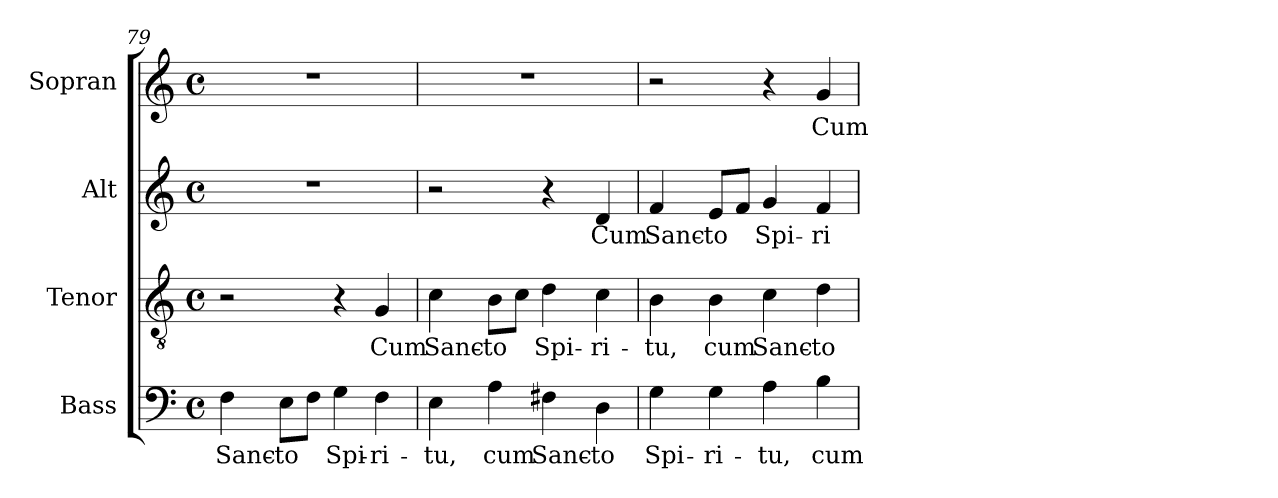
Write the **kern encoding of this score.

**kern	**text	**kern	**text	**kern	**text	**kern	**text
*part4	*part4	*part3	*part3	*part2	*part2	*part1	*part1
*staff4	*staff4	*staff3	*staff3	*staff2	*staff2	*staff1	*staff1
*I"Bass	*	*I"Tenor	*	*I"Alt	*	*I"Sopran	*
*I'B.	*	*I'T.	*	*I'A.	*	*I'S.	*
*clefF4	*	*clefGv2	*	*clefG2	*	*clefG2	*
*k[]	*	*k[]	*	*k[]	*	*k[]	*
*C:	*	*C:	*	*C:	*	*C:	*
*M4/4	*	*M4/4	*	*M4/4	*	*M4/4	*
*met(c)	*	*met(c)	*	*met(c)	*	*met(c)	*
=79	=79	=79	=79	=79	=79	=79	=79
!	!LO:LY:b	!	!	!	!	!	!
4F\	Sanc-	2r	.	1r	.	1r	.
!	!LO:LY:b	!	!	!	!	!	!
8E\L	-to	.	.	.	.	.	.
8F\J	.	.	.	.	.	.	.
!	!LO:LY:b	!	!	!	!	!	!
4G\	Spi-	4r	.	.	.	.	.
!	!LO:LY:b	!	!LO:LY:b	!	!	!	!
4F\	-ri-	4G/	Cum	.	.	.	.
=80	=80	=80	=80	=80	=80	=80	=80
!	!LO:LY:b	!	!LO:LY:b	!	!	!	!
4E\	-tu,	4c\	Sanc-	2r	.	1r	.
!	!LO:LY:b	!	!LO:LY:b	!	!	!	!
4A\	cum	8B\L	-to	.	.	.	.
.	.	8c\J	.	.	.	.	.
!	!LO:LY:b	!	!LO:LY:b	!	!	!	!
4F#X\	Sanc-	4d\	Spi-	4r	.	.	.
!	!LO:LY:b	!	!LO:LY:b	!	!LO:LY:b	!	!
4D\	-to	4c\	-ri-	4d/	Cum	.	.
=81	=81	=81	=81	=81	=81	=81	=81
!	!LO:LY:b	!	!LO:LY:b	!	!LO:LY:b	!	!
4G\	Spi-	4B\	-tu,	4f/	Sanc-	2r	.
!	!LO:LY:b	!	!LO:LY:b	!	!LO:LY:b	!	!
4G\	-ri-	4B\	cum	8e/L	-to	.	.
.	.	.	.	8f/J	.	.	.
!	!LO:LY:b	!	!LO:LY:b	!	!LO:LY:b	!	!
4A\	-tu,	4c\	Sanc-	4g/	Spi-	4r	.
!	!LO:LY:b	!	!LO:LY:b	!	!LO:LY:b	!	!LO:LY:b
4B\	cum	4d\	-to	4f/	-ri-	4g/	Cum
=	=	=	=	=	=	=	=
*-	*-	*-	*-	*-	*-	*-	*-
